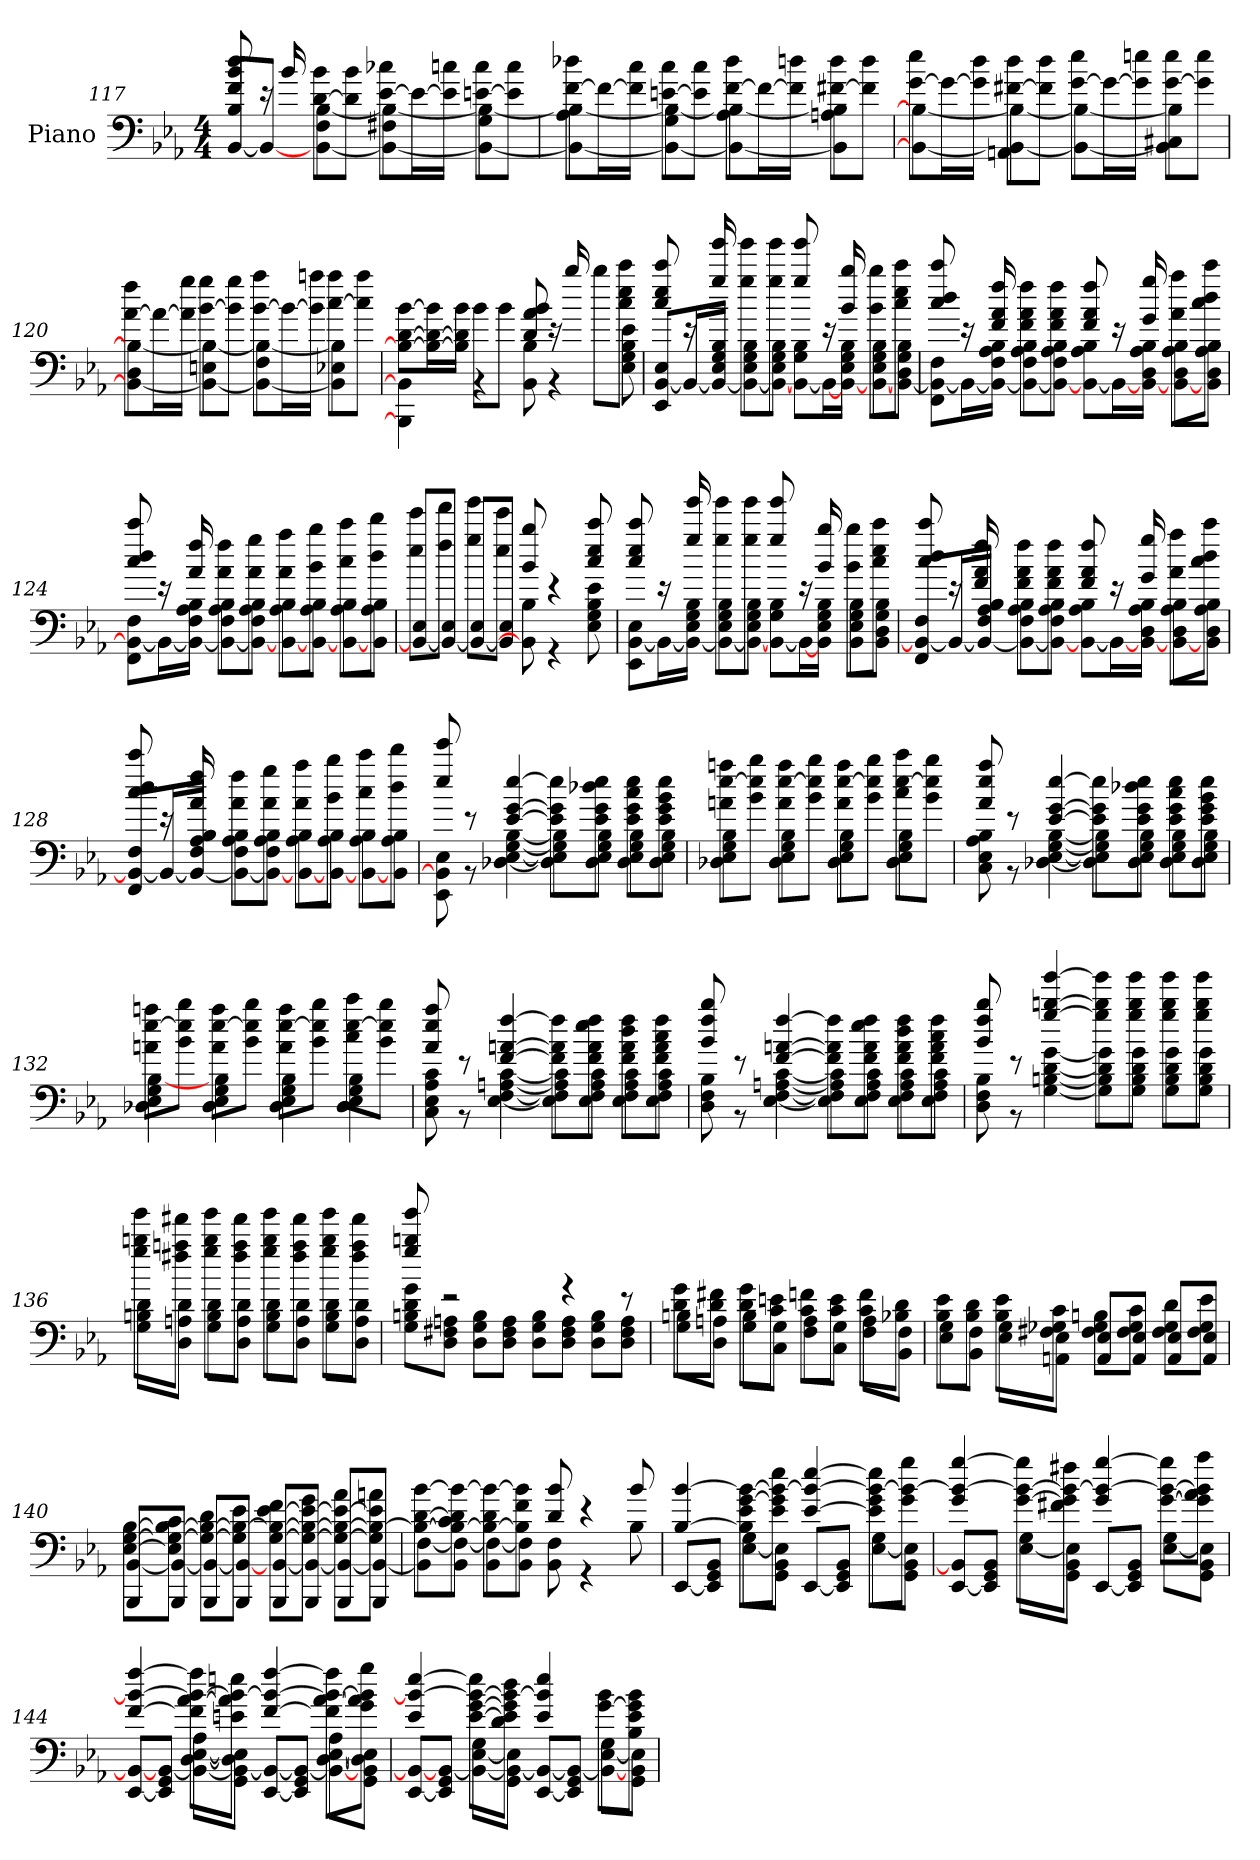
**kern
*part1
*staff1
*I"Piano
*clefF4
*k[b-e-a-]
*M4/4
=117
*^
8f 8b- 8dd	[8BB-/ 8B-/L
16r	8BB-/J_
16b-	.
8b-\ [8d\L	4F [4BB- [4B-
8b-\ 8d]\J	.
8cc-\ [8e-\L	4F# 4BB-_ 4B-_
16e-\L_	.
16cc\ 16e-]\JJ	.
8cc\ [8e\L	4BB-_ 4G 4B-_
8e]\ 8cc\J	.
=118	=118
8dd-\ [8f\L	4A- 4BB-_ 4B-_
16f\L_	.
16cc\ 16f]\JJ	.
8cc\ [8e\L	4G 4BB-_ 4B-_
8e]\ 8cc\J	.
8dd-\ [8f\L	4A- 4BB-_ 4B-_
16f\L_	.
16dd\ 16f]\JJ	.
8dd\ [8f#\L	4BB-] 4A 4B-]
8f#]\ 8dd\J	.
=119	=119
8ee-\ [8g\L	4BB-_ 4B-_
16g\L_	.
16dd\ 16g]\JJ	.
8dd\ [8f#\L	4AA 4BB-_ 4B-_
8f#]\ 8dd\J	.
8ee-\ [8g\L	4BB-_ 4B-_
16g\L_	.
16ee\ 16g]\JJ	.
8ee\ [8g\L	4BB-] 4C# 4B-]
8g]\ 8ee\J	.
=120	=120
8ff\ [8a-\L	4D 4BB-_ 4B-_
16a-\L_	.
16gg\ 16a-]\JJ	.
8gg\ [8b-\L	4E 4BB-_ 4B-_
8b-]\ 8gg\J	.
8aa-\ [8b-\L	4F 4BB-_ 4B-_
16b-\L_	.
16aa\ 16b-]\JJ	.
8aa\ [8cc\L	4BB-] 4B-] 4E-
8cc]\ 8aa\J	.
=121	=121
[8b-\ [8d\ 8B-_\L	4BB-] 4BBB-]
16d_\ 16B-_\ 16b-]\L	.
16b-\ 16d]\ 16B-]\JJ	.
8b-\L	4r
8b-\J	.
8b- 8a- 8d	8B- 8BB-
16r	4r
16bb-	.
8bb-\L	.
8ccc\ 8ee-\ 8cc\J	8e- 8G 8B- 8E-
=122	=122
8ee- 8ccc 8cc	8EE-/ 8E-/ [8BB-/L
16r	16BB-/L_
16ggg 16gg	16G/ 16BB-_/ 16E-/ 16B-/JJ
8ggg\ 8gg\L	8G\ 8BB-_\ 8E-\ 8B-\L
8ggg\ 8gg\J	8G\ 8BB-_\ 8E-\ 8B-\J
8ggg 8gg	8G\ [8BB-\ 8B-\L
16r	16BB-\L_
16bb- 16b-	16G\ [16BB-\ 16B-\ 16E-\JJ
8bb-\ 8b-\L	8G\ [8BB-\ 8E-\ 8B-\L
8ccc\ 8ee-\ 8cc\J	[8BB-\ 8G\ 8D\ 8B-\J
=123	=123
8ccc 8cc 8dd	8F\ 8BB-_\ 8FF\L
16r	16BB-\L_
16ff 16a- 16f	16A-\ 16BB-_\ 16B-\ 16F\JJ
8ff\ 8a-\ 8f\L	8A-\ 8BB-_\ 8F\ 8B-\L
8ff\ 8a-\ 8f\J	8A-\ 8BB-_\ 8F\ 8B-\J
8ff 8a- 8f	8A-\ [8BB-\ 8B-\L
16r	16BB-\L_
16gg 16g	16D\ [16BB-\ 16A-\ 16B-\JJ
8aa-\ 8a-\L	8D\ [8BB-\ 8A-\ 8B-\L
8ccc\ 8dd\ 8cc\J	8BB-\ 8D\ 8A-\ 8B-\J
=124	=124
8cc 8ccc 8dd	8F\ 8BB-_\ 8FF\L
16r	16BB-\L_
16ff 16a-	16A-\ 16BB-_\ 16F\ 16B-\JJ
8ff\ 8a-\L	8A-\ 8BB-_\ 8F\ 8B-\L
8gg\ 8a-\J	8A-\ 8BB-_\ 8F\ 8B-\J
8aa-\ 8a-\L	8A-\ [8BB-\ 8B-\L
8bb-\ 8b-\J	8A-\ [8BB-\ 8B-\J
8ccc\ 8cc\L	8A-\ [8BB-\ 8B-\L
8ddd\ 8dd\J	8BB-\ 8A-\ 8B-\J
=125	=125
8ee-\ 8eee-\L	8E-/ 8BB-_/L
8ff\ 8fff\J	8E-/ 8BB-_/J
8gg\ 8ggg\L	8E-/ 8BB-_/L
8ee-\ 8eee-\J	8E-/ 8BB-]/J
8b- 8bb-	8BB-] 8B-
4r	4r
8ccc 8cc 8ee-	8e- 8E- 8G 8B-
=126	=126
8cc 8ccc 8ee-	8E-\ [8BB-\ 8EE-\L
16r	16BB-\L_
16gg 16ggg	16B-\ 16BB-_\ 16G\ 16E-\JJ
8gg\ 8ggg\L	8G\ 8BB-_\ 8E-\ 8B-\L
8gg\ 8ggg\J	8G\ 8BB-_\ 8E-\ 8B-\J
8gg 8ggg	8G\ [8BB-\ 8B-\L
16r	16BB-\L_
16bb- 16b-	16BB-\ 16E-\ 16G\ 16B-\JJ
8bb-\ 8b-\L	8BB-\ 8E-\ 8G\ 8B-\L
8ccc\ 8ee-\ 8cc\J	8BB-\ 8D\ 8G\ 8B-\J
=127	=127
8ccc 8cc 8dd	8FF/ 8BB-_/ 8F/L
16r	16BB-/L_
16ff 16a- 16f	16F/ 16BB-_/ 16B-/ 16A-/JJ
8ff\ 8a-\ 8f\L	8F\ 8BB-_\ 8A-\ 8B-\L
8ff\ 8a-\ 8f\J	8F\ 8BB-_\ 8A-\ 8B-\J
8ff 8a- 8f	[8BB-\ 8A-\ 8B-\L
16r	16BB-\L_
16gg 16g	16D\ [16BB-\ 16A-\ 16B-\JJ
8aa-\ 8a-\L	8D\ [8BB-\ 8A-\ 8B-\L
8ccc\ 8dd\ 8cc\J	8BB-\ 8D\ 8A-\ 8B-\J
=128	=128
8cc 8dd 8ccc	8FF/ 8BB-_/ 8F/L
16r	16BB-/L_
16ff 16a-	16B-/ 16BB-_/ 16F/ 16A-/JJ
8ff\ 8a-\L	8F\ 8BB-_\ 8A-\ 8B-\L
8gg\ 8a-\J	8F\ 8BB-_\ 8A-\ 8B-\J
8aa-\ 8a-\L	[8BB-\ 8A-\ 8B-\L
8bb-\ 8b-\J	[8BB-\ 8A-\ 8B-\J
8ccc\ 8cc\L	[8BB-\ 8A-\ 8B-\L
8ddd\ 8dd\J	8BB-\ 8A-\ 8B-\J
=129	=129
8eee- 8ee-	8EE- 8BB-] 8E-
8r	8r
[4g [4ee- [4e-	[4G [4D- [4B- [4E-
8g]\ 8ee-]\ 8e-]\L	8G]\ 8D-]\ 8E-]\ 8B-]\L
8g\ 8ee-\ 8dd-\ 8e-\J	8G\ 8D-\ 8E-\ 8B-\J
8g\ 8ee-\ 8cc\ 8e-\L	8G\ 8D-\ 8E-\ 8B-\L
8g\ 8ee-\ 8b-\ 8e-\J	8G\ 8D-\ 8E-\ 8B-\J
=130	=130
8aa\ 8a\ [8ee-\L	4B- 4E- 4D- 4G
8bb-\ 8b-\ 8ee-]\J	.
8aa\ 8a\ [8ee-\L	4B- 4E- 4D- 4G
8bb-\ 8b-\ 8ee-]\J	.
8aa\ 8a\ [8ee-\L	4B- 4E- 4D- 4G
8bb-\ 8b-\ 8ee-]\J	.
8ccc\ 8cc\ [8ee-\L	4B- 4E- 4D- 4G
8bb-\ 8b-\ 8ee-]\J	.
=131	=131
8a- 8aa- 8ee-	8E- 8C 8B- 8A-
8r	8r
[4g [4ee- [4e-	[4E- [4B- [4D- [4G
8g]\ 8ee-]\ 8e-]\L	8E-]\ 8D-]\ 8G]\ 8B-]\L
8e-\ 8dd-\ 8g\ 8ee-\J	8E-\ 8D-\ 8G\ 8B-\J
8e-\ 8cc\ 8g\ 8ee-\L	8E-\ 8D-\ 8G\ 8B-\L
8e-\ 8b-\ 8g\ 8ee-\J	8E-\ 8D-\ 8G\ 8B-\J
=132	=132
8aa\ [8ee-\ 8a\L	4G [4B- 4D- 4E-
8bb-\ 8ee-]\ 8b-\J	.
8aa\ [8ee-\ 8a\L	4G 4B- 4D- 4E-
8bb-\ 8ee-]\ 8b-\J	.
8aa\ [8ee-\ 8a\L	4G 4D- 4E- 4B-
8bb-\ 8ee-]\ 8b-\J	.
8ccc\ [8ee-\ 8cc\L	4G 4D- 4E- 4B-
8bb-\ 8ee-]\ 8b-\J	.
=133	=133
8a- 8ee- 8aa-	8A- 8E- 8C 8c
8r	8r
[4ff [4a [4f	[4c [4E- [4F [4A
8ff]\ 8a]\ 8f]\L	8c]\ 8E-]\ 8F]\ 8A]\L
8ee-\ 8ff\ 8a\ 8f\J	8c\ 8E-\ 8F\ 8A\J
8dd\ 8ff\ 8a\ 8f\L	8c\ 8E-\ 8F\ 8A\L
8cc\ 8ff\ 8a\ 8f\J	8c\ 8E-\ 8F\ 8A\J
=134	=134
8b- 8bb- 8ff	8D 8F 8B-
8r	8r
[4ff [4a [4f	[4c [4F [4A [4E-
8ff]\ 8a]\ 8f]\L	8c]\ 8F]\ 8A]\ 8E-]\L
8ee-\ 8a\ 8ff\ 8f\J	8c\ 8F\ 8A\ 8E-\J
8dd\ 8a\ 8ff\ 8f\L	8c\ 8F\ 8A\ 8E-\L
8cc\ 8a\ 8ff\ 8f\J	8c\ 8F\ 8A\ 8E-\J
=135	=135
8b- 8bb- 8ff	8F 8D 8B-
8r	8r
[4gg [4ggg [4bb	[4d [4B [4g [4G
8gg]\ 8ggg]\ 8bb]\L	8d]\ 8B]\ 8g]\ 8G]\L
8gg\ 8ggg\ 8bb\J	8d\ 8B\ 8g\ 8G\J
8gg\ 8ggg\ 8bb\L	8d\ 8B\ 8g\ 8G\L
8gg\ 8ggg\ 8bb\J	8d\ 8B\ 8g\ 8G\J
=136	=136
8gg\ 8bb\ 8ggg\L	8B\ 8d\ 8G\L
8ff#\ 8aa\ 8fff#\J	8A\ 8d\ 8D\J
8gg\ 8bb\ 8ggg\L	8B\ 8d\ 8G\L
8ff#\ 8aa\ 8fff#\J	8A\ 8d\ 8D\J
8gg\ 8bb\ 8ggg\L	8B\ 8d\ 8G\L
8ff#\ 8aa\ 8fff#\J	8A\ 8d\ 8D\J
8gg\ 8bb\ 8ggg\L	8B\ 8d\ 8G\L
8ff#\ 8aa\ 8fff#\J	8A\ 8d\ 8D\J
=137	=137
8ggg 8bb 8gg	8B\ 8d\ 8G\ 8g\L
2r	8A\ 8D\ 8F#\J
.	8B\ 8G\ 8D\L
.	8A\ 8D\ 8F#\J
.	8B\ 8G\ 8D\L
4r	8A\ 8D\ 8F#\J
.	8B\ 8G\ 8D\L
8r	8A\ 8D\ 8F#\J
=138	=138
8g\ 8d\L	8G\ 8B\L
8f#\ 8d\J	8D\ 8A\J
8g\ 8d\L	8G\ 8B\L
8e\ 8c\J	8C\ 8G\J
8f\ 8c\L	8F\ 8A\L
8e\ 8c\J	8C\ 8G\J
8f\ 8c\L	8F\ 8A\L
8d\ 8B-\J	8BB-\ 8F\J
=139	=139
8B-\ 8e-\L	8G\ 8E-\L
8B-\ 8d\J	8F\ 8BB-\J
8B-\ 8e-\L	8G\ 8E-\L
8F#\ 8c\ 8G-\J	8E-\ 8AA\J
8F#\ 8B\ 8G-\L	8E-/ 8AA/L
8F#\ 8c\ 8G-\J	8E-/ 8AA/J
8F#\ 8d\ 8G-\L	8E-/ 8AA/L
8F#\ 8e-\ 8G-\J	8E-/ 8AA/J
=140	=140
[8B-\ [8G\ [8E-\L	8BBB-/ [8BB-/L
8c\ 8G_\ 8B-_\ 8E-]\J	8BBB-/ 8BB-_/J
8d\ 8G_\ 8B-_\L	8BBB-/ 8BB-_/L
8G]\ 8B-_\ 8e-\J	8BBB-/ 8BB-_/J
8f\ [8e-\ 8B-_\ [8G\L	8BBB-/ [8BB-/L
8g\ 8e-_\ 8B-_\ 8G_\J	8BBB-/ 8BB-_/J
8a-\ 8e-_\ 8B-_\ 8G_\L	8BBB-/ 8BB-_/L
8e-]\ 8B-_\ 8a\ 8G]\J	8BBB-/ 8BB-_/J
=141	=141
8B-_\ [8b-\ [8d\L	8BB-]\ [8F\L
8c\ 8b-_\ 8d]\ 8B-_\J	8BB-\ 8F_\J
8d\ 8b-_\ 8B-_\L	8BB-\ 8F_\L
8f\ 8b-]\ 8B-]\J	8BB-\ 8F]\J
8b- 8d	8BB- 8F
4r	4r
8b-	8B-
=142	=142
[4b- [4B-	[8EE-/L
.	8BB-/ 8EE-]/ 8GG/J
8e-\ 8b-_\ 8B-]\ [8g\L	8G\ [8E-\L
8ee-\ 8e-\ 8b-_\ 8g]\J	8BB-\ 8GG\ 8E-]\J
[4ee- [4e- 4b-_	[8EE-/L
.	8BB-/ 8EE-]/ 8GG/J
8g\ 8ee-]\ 8e-]\ 8b-_\L	8G\ [8E-\L
8gg\ 8g\ 8b-_\J	8BB-\ 8GG\ 8E-]\J
=143	=143
4g [4gg 4b-_	[8EE-/ 8BB-]/L
.	8BB-/ 8EE-]/ 8GG/J
[8g\ 8gg]\ 8b-_\L	8G\ [8E-\L
8f#\ 8ff#\ 8b-_\ 8g]\J	8BB-\ 8GG\ 8E-]\J
4g [4gg 4b-_	[8EE-/L
.	8BB-/ 8EE-]/ 8GG/J
[8g\ 8gg]\ 8b-_\L	8G\ [8E-\L
8a-\ 8aa-\ 8b-]\ 8g]\J	8BB-\ 8GG\ 8E-]\J
=144	=144
[4ff [4f 4b-_	[8EE-/ 8BB-_/L
.	8EE-]/ [8BB-/ 8GG/J
[8a-\ 8ff]\ 8f]\ 8b-_\L	8A-\ 8BB-_\ [8D\ [8E-\L
8ee\ 8e\ 8b-_\ 8a-]\J	8BB-_\ 8GG\ 8D]\ 8E-]\J
[4ff [4f 4b-_	[8EE-/ 8BB-_/L
.	8BB-_/ 8EE-]/ 8GG/J
[8a-\ 8ff]\ 8f]\ 8b-_\L	8A-\ 8BB-_\ [8D\ [8E-\L
8gg\ 8g\ 8b-]\ 8a-]\J	8BB-\ 8GG\ 8E-]\ 8D]\J
=145	=145
[4ee- 4e- 4b-_	[8EE-/ 8BB-_/L
.	8EE-]/ [8BB-/ 8GG/J
[8e-\ 8ee-]\ 8b-_\ [8g\L	8G\ 8BB-_\ [8E-\L
8dd\ 8d\ 8b-_\ 8e-]\ 8g]\J	8BB-_\ 8GG\ 8E-]\J
4ee- 4e- 4b-]	[8EE-/ 8BB-_/L
.	8BB-_/ 8EE-]/ 8GG/J
[8g\ 8b-\L	8G\ 8BB-_\ [8E-\L
8b-\ 8g]\ 8B-\ 8e-\J	8BB-\ 8GG\ 8E-]\J
*v	*v
=
*-
